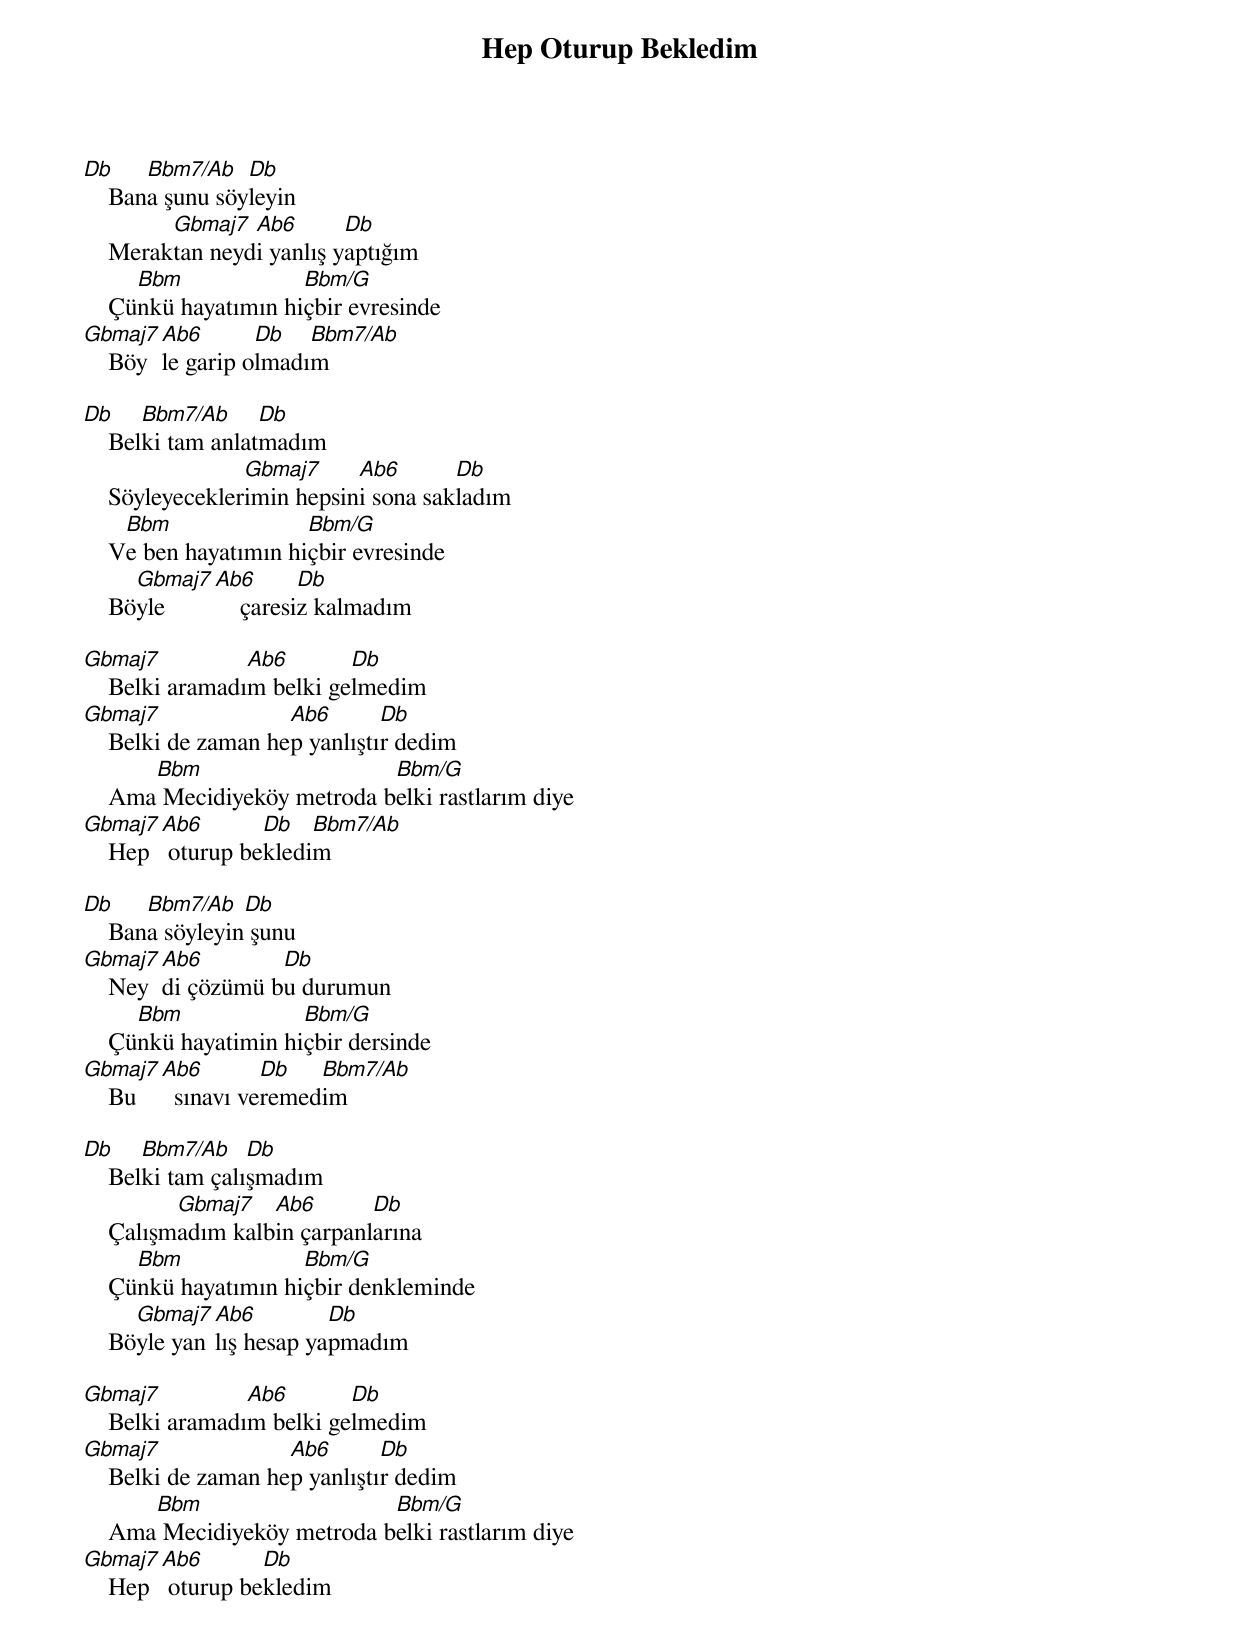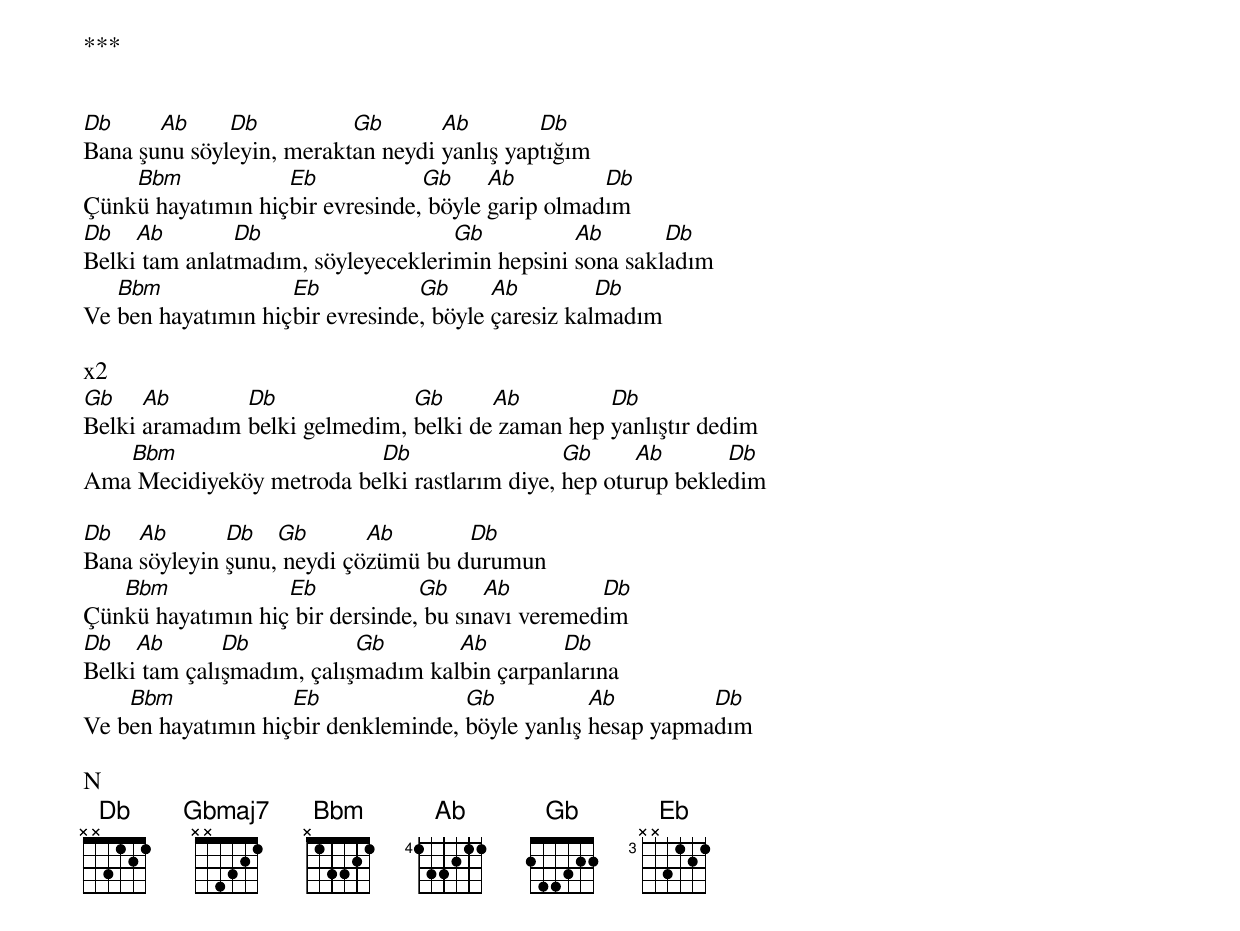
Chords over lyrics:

{title: Hep Oturup Bekledim}
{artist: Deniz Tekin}

Db     Bbm7/Ab   Db
    Bana şunu söyleyin
         Gbmaj7  Ab6       Db
    Meraktan neydi yanlış yaptığım
      Bbm             Bbm/G
    Çünkü hayatımın hiçbir evresinde
Gbmaj7 Ab6       Db   Bbm7/Ab
    Böyle garip olmadım

Db     Bbm7/Ab     Db
    Belki tam anlatmadım
                 Gbmaj7     Ab6       Db
    Söyleyeceklerimin hepsini sona sakladım
     Bbm               Bbm/G
    Ve ben hayatımın hiçbir evresinde
      Gbmaj7 Ab6       Db
    Böyle        çaresiz kalmadım

Gbmaj7           Ab6       Db
    Belki aramadım belki gelmedim
Gbmaj7               Ab6       Db
    Belki de zaman hep yanlıştır dedim
       Bbm                   Bbm/G
    Ama Mecidiyeköy metroda belki rastlarım diye
Gbmaj7 Ab6       Db   Bbm7/Ab
    Hep oturup bekledim

Db     Bbm7/Ab   Db
    Bana söyleyin şunu
Gbmaj7 Ab6        Db
    Neydi çözümü bu durumun
      Bbm             Bbm/G
    Çünkü hayatimin hiçbir dersinde
Gbmaj7 Ab6        Db   Bbm7/Ab
    Bu   sınavı veremedim

Db     Bbm7/Ab    Db
    Belki tam çalışmadım
          Gbmaj7   Ab6       Db
    Çalışmadım kalbin çarpanlarına
      Bbm             Bbm/G
    Çünkü hayatımın hiçbir denkleminde
      Gbmaj7 Ab6         Db
    Böyle yanlış hesap yapmadım

Gbmaj7           Ab6       Db
    Belki aramadım belki gelmedim
Gbmaj7               Ab6       Db
    Belki de zaman hep yanlıştır dedim
       Bbm                   Bbm/G
    Ama Mecidiyeköy metroda belki rastlarım diye
Gbmaj7 Ab6       Db
    Hep oturup bekledim


***


Db     Ab     Db          Gb       Ab        Db
Bana şunu söyleyin, meraktan neydi yanlış yaptığım
    Bbm            Eb            Gb     Ab         Db
Çünkü hayatımın hiçbir evresinde, böyle garip olmadım
Db   Ab        Db                   Gb          Ab       Db
Belki tam anlatmadım, söyleyeceklerimin hepsini sona sakladım
   Bbm              Eb           Gb      Ab         Db
Ve ben hayatımın hiçbir evresinde, böyle çaresiz kalmadım

x2
Gb    Ab       Db              Gb      Ab         Db
Belki aramadım belki gelmedim, belki de zaman hep yanlıştır dedim
   Bbm                    Db                  Gb     Ab       Db
Ama Mecidiyeköy metroda belki rastlarım diye, hep oturup bekledim

Db   Ab       Db   Gb       Ab       Db
Bana söyleyin şunu, neydi çözümü bu durumun
   Bbm             Eb            Gb     Ab         Db
Çünkü hayatımın hiç bir dersinde, bu sınavı veremedim
Db   Ab       Db           Gb       Ab        Db
Belki tam çalışmadım, çalışmadım kalbin çarpanlarına
    Bbm             Eb               Gb           Ab         Db
Ve ben hayatımın hiçbir denkleminde, böyle yanlış hesap yapmadım

N
